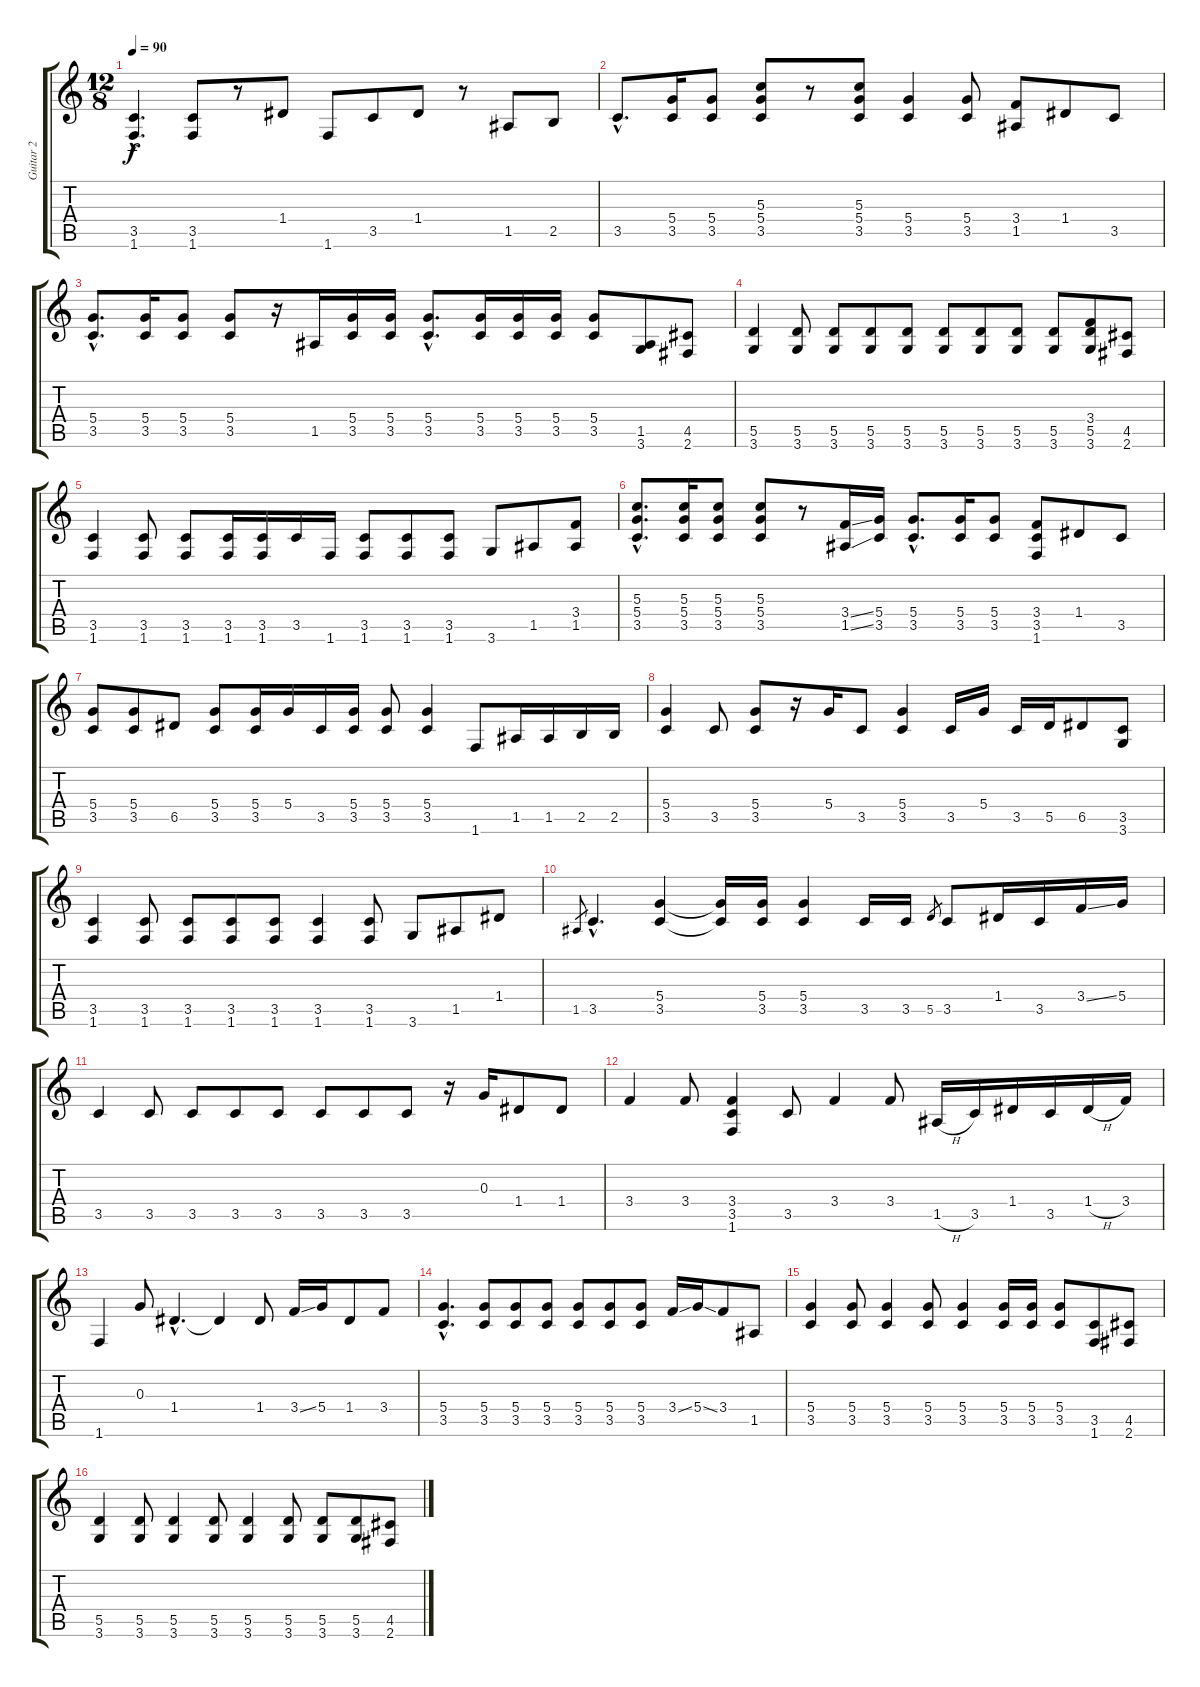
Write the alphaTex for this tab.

\track ("Guitar 2" "Guitar 2") {instrument distortionguitar}
\staff {score tabs}
\tuning (E4 B3 G3 D3 A2 E2) {hide}
\ts (12 8)
\tempo 90
\clef g2
\ks c
(3.5{hac} 1.6{hac}).4{d dy f} (3.5 1.6).8 r.8 1.4.8 1.6.8 3.5.8 1.4.8 r.8 1.5.8 2.5.8 |
3.5{hac}.8{d} (5.4 3.5).16 (5.4 3.5).8 (5.3 5.4 3.5).8 r.8 (5.3 5.4 3.5).8 (5.4 3.5).4 (5.4 3.5).8 (3.4 1.5).8 1.4.8 3.5.8 |
(5.4{hac} 3.5{hac}).8{d} (5.4 3.5).16 (5.4 3.5).8 (5.4 3.5).8 r.16 1.5.16 (5.4 3.5).16 (5.4 3.5).16 (5.4{hac} 3.5{hac}).8{d} (5.4 3.5).16 (5.4 3.5).16 (5.4 3.5).16 (5.4 3.5).8 (1.5 3.6).8 (4.5 2.6).8 |
(5.5 3.6).4 (5.5 3.6).8 (5.5 3.6).8 (5.5 3.6).8 (5.5 3.6).8 (5.5 3.6).8 (5.5 3.6).8 (5.5 3.6).8 (5.5 3.6).8 (3.4 5.5 3.6).8 (4.5 2.6).8 |
(3.5 1.6).4 (3.5 1.6).8 (3.5 1.6).8 (3.5 1.6).16 (3.5 1.6).16 3.5.16 1.6.16 (3.5 1.6).8 (3.5 1.6).8 (3.5 1.6).8 3.6.8 1.5.8 (3.4 1.5).8 |
(5.3{hac} 5.4{hac} 3.5{hac}).8{d} (5.3 5.4 3.5).16 (5.3 5.4 3.5).8 (5.3 5.4 3.5).8 r.8 (3.4{ss} 1.5{ss}).16 (5.4 3.5).16 (5.4{hac} 3.5{hac}).8{d} (5.4 3.5).16 (5.4 3.5).8 (3.4 3.5 1.6).8 1.4.8 3.5.8 |
(5.4 3.5).8 (5.4 3.5).8 6.5.8 (5.4 3.5).8 (5.4 3.5).16 5.4.16 3.5.16 (5.4 3.5).16 (5.4 3.5).8 (5.4 3.5).4 1.6.8 1.5.16 1.5.16 2.5.16 2.5.16 |
(5.4 3.5).4 3.5.8 (5.4 3.5).8 r.16 5.4.16 3.5.8 (5.4 3.5).4 3.5.16 5.4.16 3.5.16 5.5.16 6.5.8 (3.5 3.6).8 |
(3.5 1.6).4 (3.5 1.6).8 (3.5 1.6).8 (3.5 1.6).8 (3.5 1.6).8 (3.5 1.6).4 (3.5 1.6).8 3.6.8 1.5.8 1.4.8 |
1.5.8{gr} 3.5{hac}.4{d} (5.4 3.5).4 (5.4{t} 3.5{t}).16 (5.4 3.5).16 (5.4 3.5).4 3.5.16 3.5.16 5.5.8{gr} 3.5.8 1.4.16 3.5.16 3.4{ss}.16 5.4.16 |
3.5.4 3.5.8 3.5.8 3.5.8 3.5.8 3.5.8 3.5.8 3.5.8 r.16 0.3.16 1.4.8 1.4.8 |
3.4.4 3.4.8 (3.4 3.5 1.6).4 3.5.8 3.4.4 3.4.8 1.5{h}.16 3.5.16 1.4.16 3.5.16 1.4{h}.16 3.4.16 |
1.6.4 0.3.8 1.4{hac}.4{d} 1.4{t}.4 1.4.8 3.4{ss}.16 5.4.16 1.4.8 3.4.8 |
(5.4{hac} 3.5{hac}).4{d} (5.4 3.5).8 (5.4 3.5).8 (5.4 3.5).8 (5.4 3.5).8 (5.4 3.5).8 (5.4 3.5).8 3.4{ss}.16 5.4{ss}.16 3.4.8 1.5.8 |
(5.4 3.5).4 (5.4 3.5).8 (5.4 3.5).4 (5.4 3.5).8 (5.4 3.5).4 (5.4 3.5).16 (5.4 3.5).16 (5.4 3.5).8 (3.5 1.6).8 (4.5 2.6).8 |
(5.5 3.6).4 (5.5 3.6).8 (5.5 3.6).4 (5.5 3.6).8 (5.5 3.6).4 (5.5 3.6).8 (5.5 3.6).8 (5.5 3.6).8 (4.5 2.6).8
